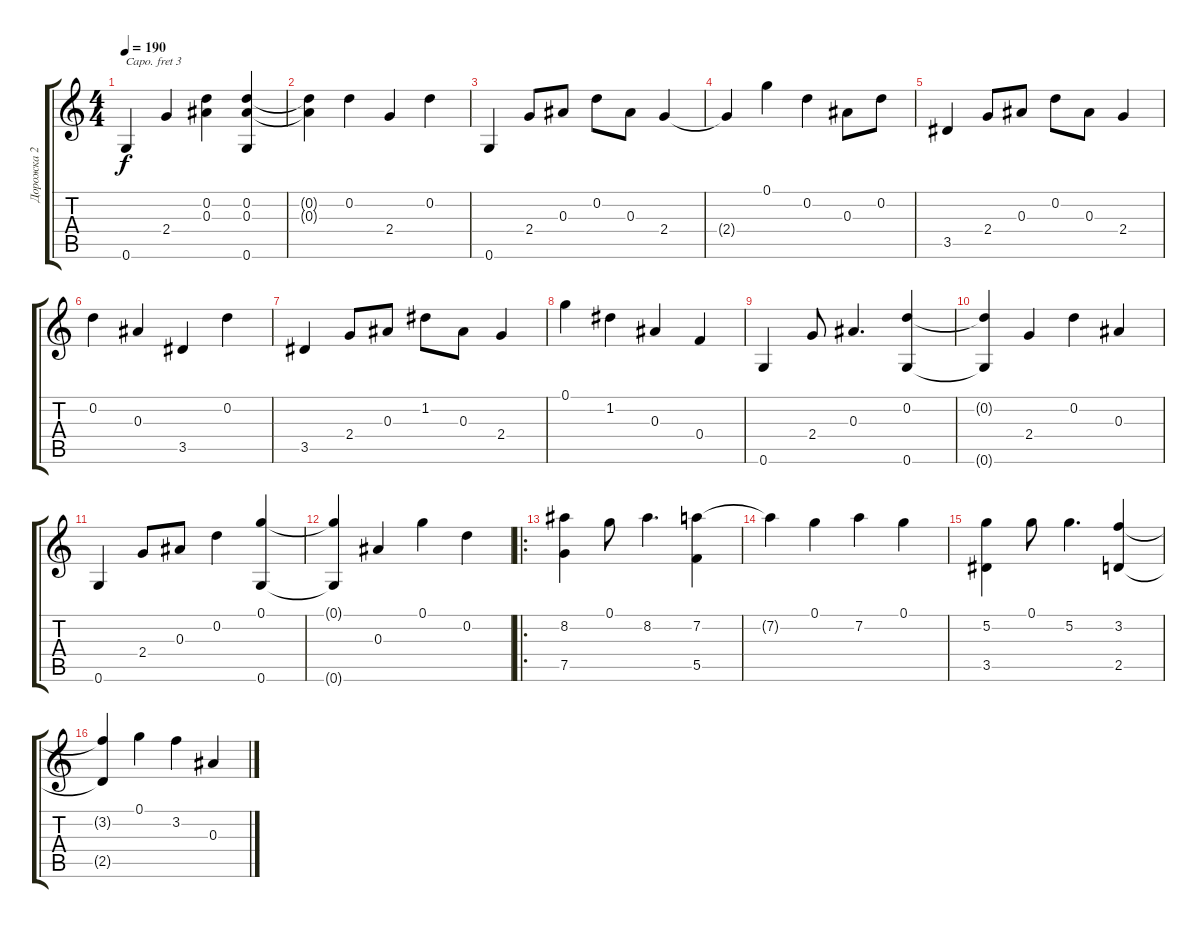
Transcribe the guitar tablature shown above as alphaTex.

\track ("Дорожка 2" "Дорожка 2") {instrument acousticguitarsteel}
\staff {score tabs}
\capo 3
\tuning (E4 B3 G3 D3 A2 E2) {hide}
\ts (4 4)
\tempo 190
\clef g2
\ks c
0.6.4{dy f} 2.4.4 (0.2 0.3).4 (0.2 0.3 0.6).4 |
(0.2{t} 0.3{t}).4 0.2.4 2.4.4 0.2.4 |
0.6.4 2.4.8 0.3.8 0.2.8 0.3.8 2.4.4 |
2.4{t}.4 0.1.4 0.2.4 0.3.8 0.2.8 |
3.5.4 2.4.8 0.3.8 0.2.8 0.3.8 2.4.4 |
0.2.4 0.3.4 3.5.4 0.2.4 |
3.5.4 2.4.8 0.3.8 1.2.8 0.3.8 2.4.4 |
0.1.4 1.2.4 0.3.4 0.4.4 |
0.6.4 2.4.8 0.3.4{d} (0.2 0.6).4 |
(0.2{t} 0.6{t}).4 2.4.4 0.2.4 0.3.4 |
0.6.4 2.4.8 0.3.8 0.2.4 (0.1 0.6).4 |
(0.1{t} 0.6{t}).4 0.3.4 0.1.4 0.2.4 |
\ro
(8.2 7.5).4 0.1.8 8.2.4{d} (7.2 5.5).4 |
7.2{t}.4 0.1.4 7.2.4 0.1.4 |
(5.2 3.5).4 0.1.8 5.2.4{d} (3.2 2.5).4 |
(3.2{t} 2.5{t}).4 0.1.4 3.2.4 0.3.4
